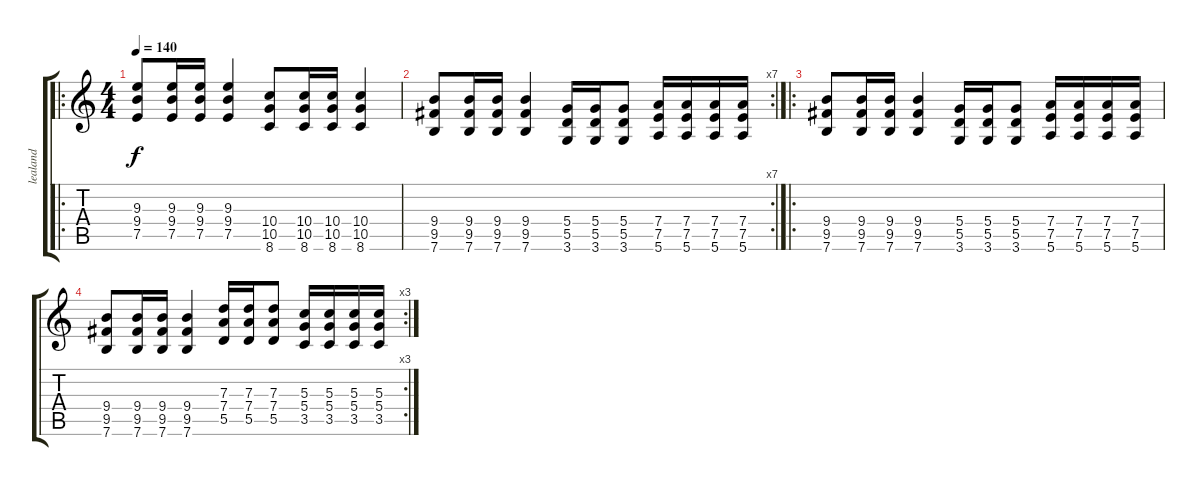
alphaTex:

\track ("lealand" "lealand") {instrument distortionguitar}
\staff {score tabs}
\tuning (E4 B3 G3 D3 A2 E2) {hide}
\ro
\ts (4 4)
\tempo 140
\clef g2
\ks c
(9.3 9.4 7.5).8{dy f} (9.3 9.4 7.5).16 (9.3 9.4 7.5).16 (9.3 9.4 7.5).4 (10.4 10.5 8.6).8 (10.4 10.5 8.6).16 (10.4 10.5 8.6).16 (10.4 10.5 8.6).4 |
\rc 7
(9.4 9.5 7.6).8 (9.4 9.5 7.6).16 (9.4 9.5 7.6).16 (9.4 9.5 7.6).4 (5.4 5.5 3.6).16 (5.4 5.5 3.6).16 (5.4 5.5 3.6).8 (7.4 7.5 5.6).16 (7.4 7.5 5.6).16 (7.4 7.5 5.6).16 (7.4 7.5 5.6).16 |
\ro
(9.4 9.5 7.6).8 (9.4 9.5 7.6).16 (9.4 9.5 7.6).16 (9.4 9.5 7.6).4 (5.4 5.5 3.6).16 (5.4 5.5 3.6).16 (5.4 5.5 3.6).8 (7.4 7.5 5.6).16 (7.4 7.5 5.6).16 (7.4 7.5 5.6).16 (7.4 7.5 5.6).16 |
\rc 3
(9.4 9.5 7.6).8 (9.4 9.5 7.6).16 (9.4 9.5 7.6).16 (9.4 9.5 7.6).4 (7.3 7.4 5.5).16 (7.3 7.4 5.5).16 (7.3 7.4 5.5).8 (5.3 5.4 3.5).16 (5.3 5.4 3.5).16 (5.3 5.4 3.5).16 (5.3 5.4 3.5).16
